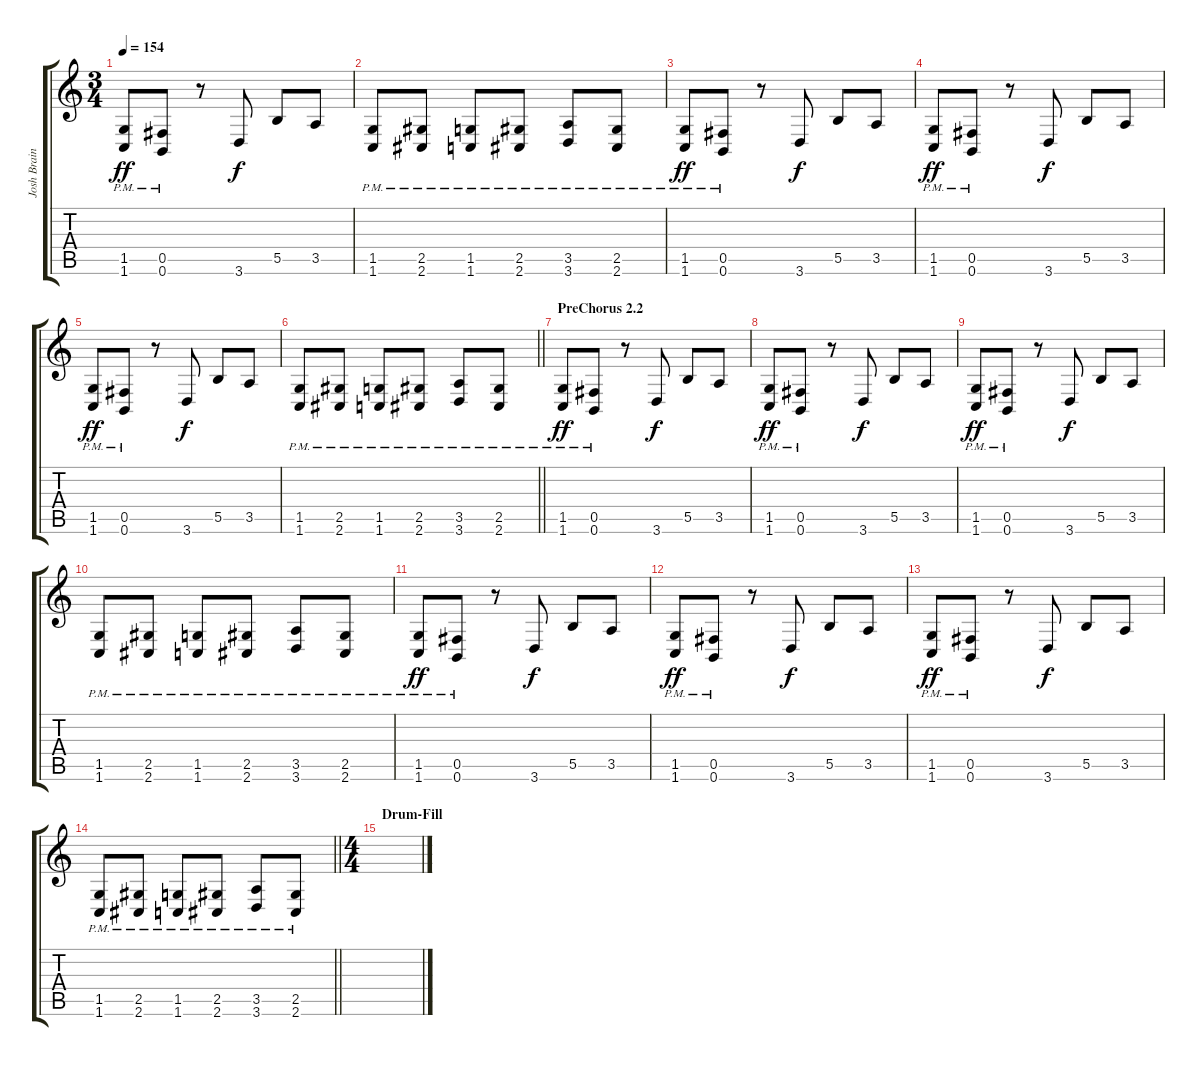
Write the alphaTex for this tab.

\track ("Josh Brainard" "Josh Brain") {instrument distortionguitar}
\staff {score tabs}
\tuning (Db4 Ab3 E3 B2 Gb2 B1) {hide}
\ts (3 4)
\tempo 154
\clef g2
\ks c
(1.5{pm} 1.6{pm}).8{dy ff} (0.5{pm} 0.6{pm}).8 r.8 3.6.8{dy f} 5.5.8 3.5.8 |
(1.5{pm} 1.6{pm}).8 (2.5{pm} 2.6{pm}).8 (1.5{pm} 1.6{pm}).8 (2.5{pm} 2.6{pm}).8 (3.5{pm} 3.6{pm}).8 (2.5{pm} 2.6{pm}).8 |
(1.5{pm} 1.6{pm}).8{dy ff} (0.5{pm} 0.6{pm}).8 r.8 3.6.8{dy f} 5.5.8 3.5.8 |
(1.5{pm} 1.6{pm}).8{dy ff} (0.5{pm} 0.6{pm}).8 r.8 3.6.8{dy f} 5.5.8 3.5.8 |
(1.5{pm} 1.6{pm}).8{dy ff} (0.5{pm} 0.6{pm}).8 r.8 3.6.8{dy f} 5.5.8 3.5.8 |
\barLineRight lightlight
(1.5{pm} 1.6{pm}).8 (2.5{pm} 2.6{pm}).8 (1.5{pm} 1.6{pm}).8 (2.5{pm} 2.6{pm}).8 (3.5{pm} 3.6{pm}).8 (2.5{pm} 2.6{pm}).8 |
\section ("" "PreChorus 2.2")
(1.5{pm} 1.6{pm}).8{dy ff} (0.5{pm} 0.6{pm}).8 r.8 3.6.8{dy f} 5.5.8 3.5.8 |
(1.5{pm} 1.6{pm}).8{dy ff} (0.5{pm} 0.6{pm}).8 r.8 3.6.8{dy f} 5.5.8 3.5.8 |
(1.5{pm} 1.6{pm}).8{dy ff} (0.5{pm} 0.6{pm}).8 r.8 3.6.8{dy f} 5.5.8 3.5.8 |
(1.5{pm} 1.6{pm}).8 (2.5{pm} 2.6{pm}).8 (1.5{pm} 1.6{pm}).8 (2.5{pm} 2.6{pm}).8 (3.5{pm} 3.6{pm}).8 (2.5{pm} 2.6{pm}).8 |
(1.5{pm} 1.6{pm}).8{dy ff} (0.5{pm} 0.6{pm}).8 r.8 3.6.8{dy f} 5.5.8 3.5.8 |
(1.5{pm} 1.6{pm}).8{dy ff} (0.5{pm} 0.6{pm}).8 r.8 3.6.8{dy f} 5.5.8 3.5.8 |
(1.5{pm} 1.6{pm}).8{dy ff} (0.5{pm} 0.6{pm}).8 r.8 3.6.8{dy f} 5.5.8 3.5.8 |
\barLineRight lightlight
(1.5{pm} 1.6{pm}).8 (2.5{pm} 2.6{pm}).8 (1.5{pm} 1.6{pm}).8 (2.5{pm} 2.6{pm}).8 (3.5{pm} 3.6{pm}).8 (2.5{pm} 2.6{pm}).8 |
\ts (4 4)
\section ("" "Drum-Fill")
